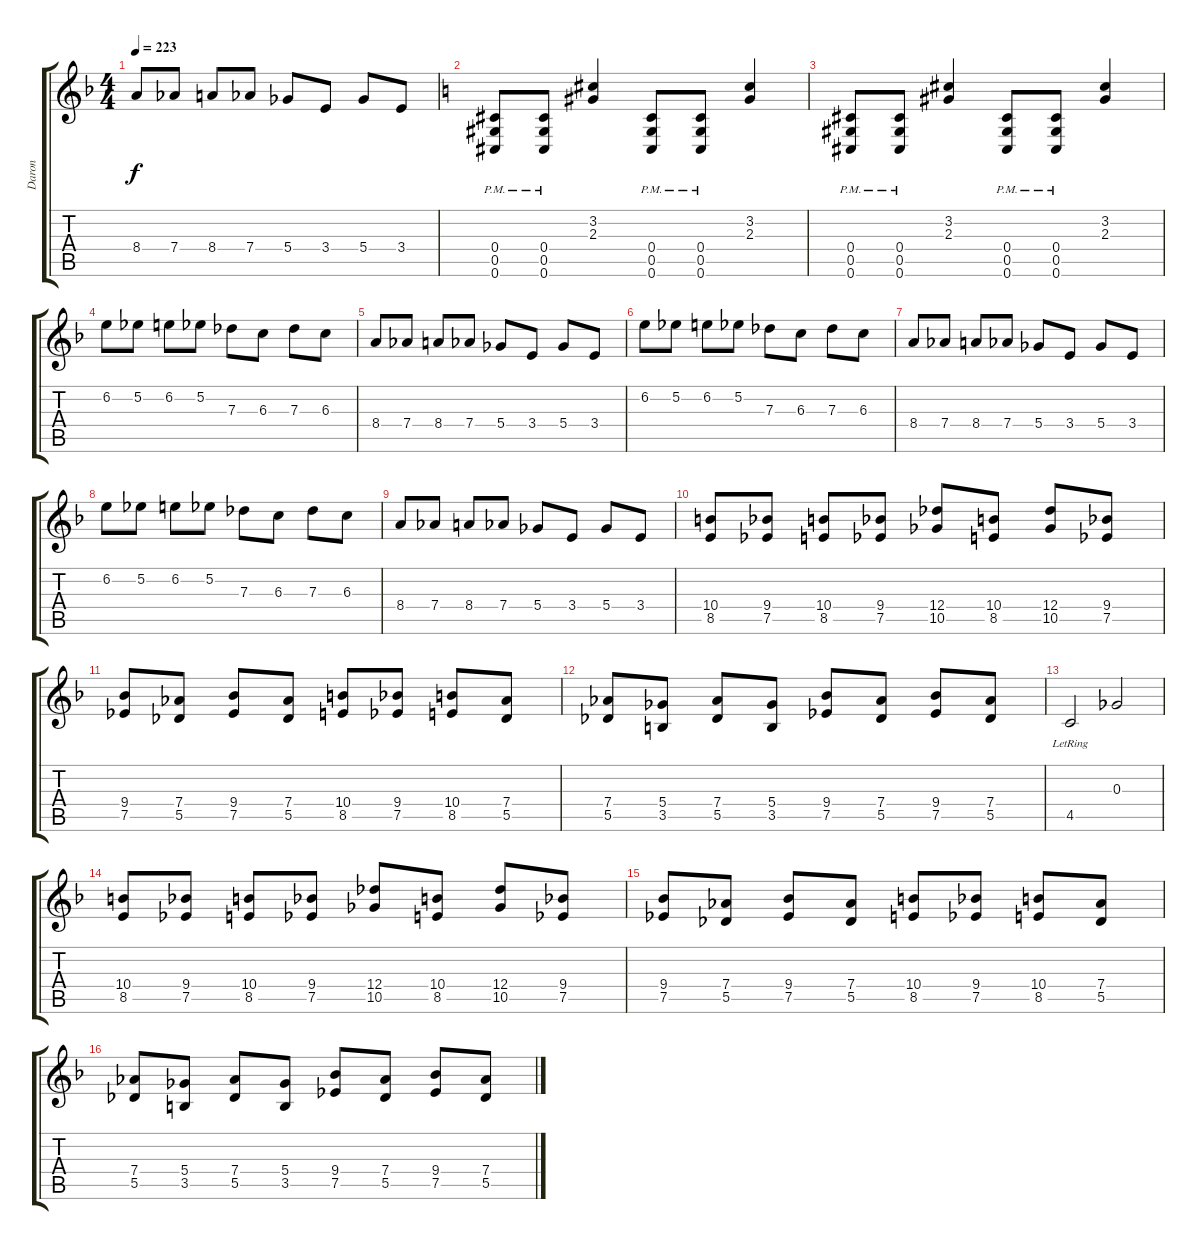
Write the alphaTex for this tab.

\track ("Daron" "Daron") {instrument overdrivenguitar}
\staff {score tabs}
\tuning (Eb4 Bb3 Gb3 Db3 Ab2 Db2) {hide}
\ts (4 4)
\tempo 223
\clef g2
\ks f
8.4.8{dy f} 7.4.8 8.4.8 7.4.8 5.4.8 3.4.8 5.4.8 3.4.8 |
\ks c
(0.4{pm} 0.5{pm} 0.6{pm}).8 (0.4{pm} 0.5{pm} 0.6{pm}).8 (3.2 2.3).4 (0.4{pm} 0.5{pm} 0.6{pm}).8 (0.4{pm} 0.5{pm} 0.6{pm}).8 (3.2 2.3).4 |
(0.4{pm} 0.5{pm} 0.6{pm}).8 (0.4{pm} 0.5{pm} 0.6{pm}).8 (3.2 2.3).4 (0.4{pm} 0.5{pm} 0.6{pm}).8 (0.4{pm} 0.5{pm} 0.6{pm}).8 (3.2 2.3).4 |
\ks f
6.2.8 5.2.8 6.2.8 5.2.8 7.3.8 6.3.8 7.3.8 6.3.8 |
8.4.8 7.4.8 8.4.8 7.4.8 5.4.8 3.4.8 5.4.8 3.4.8 |
6.2.8 5.2.8 6.2.8 5.2.8 7.3.8 6.3.8 7.3.8 6.3.8 |
8.4.8 7.4.8 8.4.8 7.4.8 5.4.8 3.4.8 5.4.8 3.4.8 |
6.2.8 5.2.8 6.2.8 5.2.8 7.3.8 6.3.8 7.3.8 6.3.8 |
8.4.8 7.4.8 8.4.8 7.4.8 5.4.8 3.4.8 5.4.8 3.4.8 |
(10.4 8.5).8 (9.4 7.5).8 (10.4 8.5).8 (9.4 7.5).8 (12.4 10.5).8 (10.4 8.5).8 (12.4 10.5).8 (9.4 7.5).8 |
(9.4 7.5).8 (7.4 5.5).8 (9.4 7.5).8 (7.4 5.5).8 (10.4 8.5).8 (9.4 7.5).8 (10.4 8.5).8 (7.4 5.5).8 |
(7.4 5.5).8 (5.4 3.5).8 (7.4 5.5).8 (5.4 3.5).8 (9.4 7.5).8 (7.4 5.5).8 (9.4 7.5).8 (7.4 5.5).8 |
4.5{lr}.2 0.3.2 |
(10.4 8.5).8 (9.4 7.5).8 (10.4 8.5).8 (9.4 7.5).8 (12.4 10.5).8 (10.4 8.5).8 (12.4 10.5).8 (9.4 7.5).8 |
(9.4 7.5).8 (7.4 5.5).8 (9.4 7.5).8 (7.4 5.5).8 (10.4 8.5).8 (9.4 7.5).8 (10.4 8.5).8 (7.4 5.5).8 |
(7.4 5.5).8 (5.4 3.5).8 (7.4 5.5).8 (5.4 3.5).8 (9.4 7.5).8 (7.4 5.5).8 (9.4 7.5).8 (7.4 5.5).8
